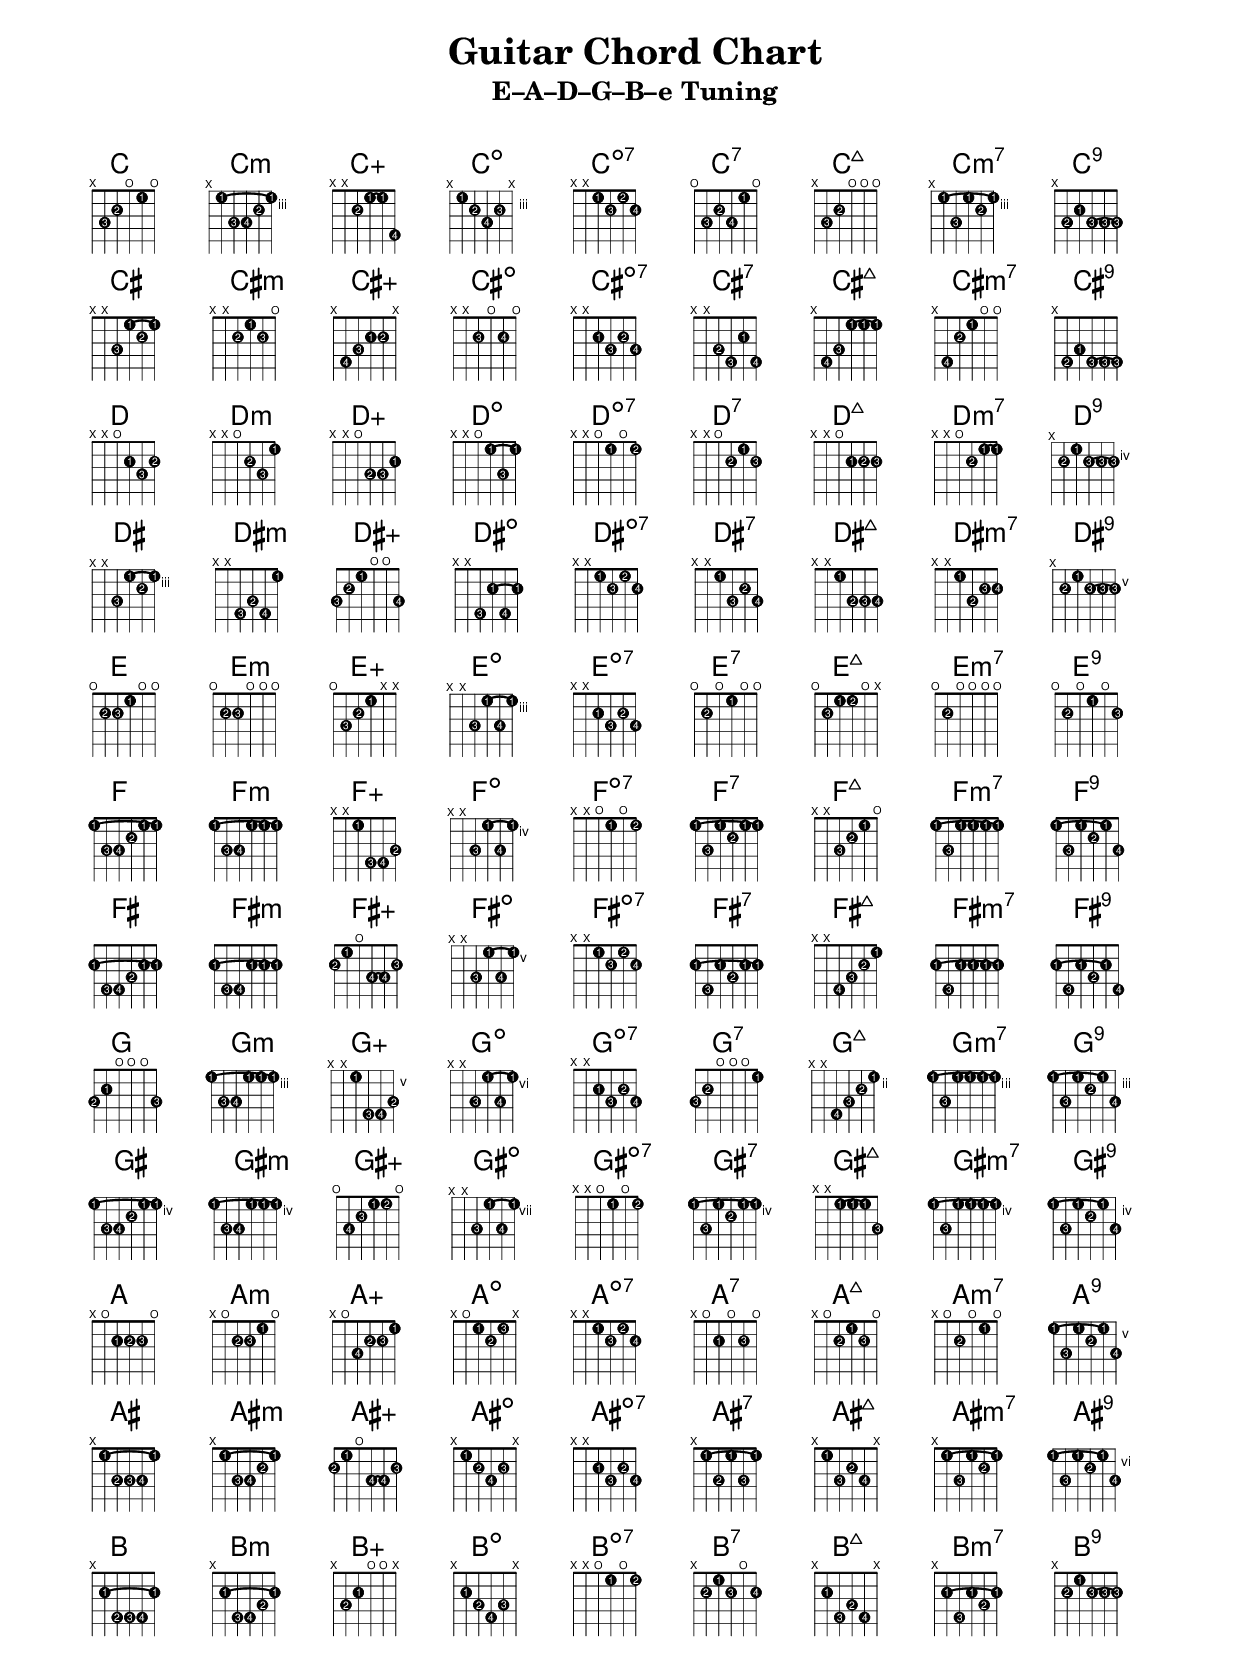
\version "2.21.80"

\include "predefined-guitar-fretboards.ly"

\header {
  title = "Guitar Chord Chart"
  subtitle = "E–A–D–G–B–e Tuning"
  pdftitle = \markup \concat { \fromproperty #'header:title "(" \fromproperty #'header:subtitle ")" }
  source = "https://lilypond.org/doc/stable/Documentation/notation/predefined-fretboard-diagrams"
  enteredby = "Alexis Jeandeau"
  author = \enteredby
  keywords = #(string-join '(
    "music"
    "guitar"
    "chords"
  ) ", ")
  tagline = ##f
}

\paper {
  markup-system-spacing.padding = #4
  left-margin = 15\mm
}

chordTypes = \chordmode {
  c1
  c:m
  c:aug
  c:dim
  c:dim7
  c:7
  c:maj7
  c:m7
  c:9
  \break
}

chordSequence = {
                   \chordTypes
  \transpose c cis \chordTypes
  \transpose c d   \chordTypes
  \transpose c dis \chordTypes
  \transpose c e   \chordTypes
  \transpose c f   \chordTypes
  \transpose c fis \chordTypes
  \transpose c g   \chordTypes
  \transpose c gis \chordTypes
  \transpose c a   \chordTypes
  \transpose c ais \chordTypes
  \transpose c b   \chordTypes
}

<<
  \new ChordNames {
    \chordSequence
  }

  \new FretBoards {
    \set Staff.stringTunings = #guitar-tuning
    \override FretBoard.fret-diagram-details.finger-code = #'in-dot
    \override FretBoard.size = #'1.2
    \chordSequence
  }
>>

\layout {
  indent = 0\mm
  \context {
    \Score
    \remove "Bar_number_engraver"
  }
}
